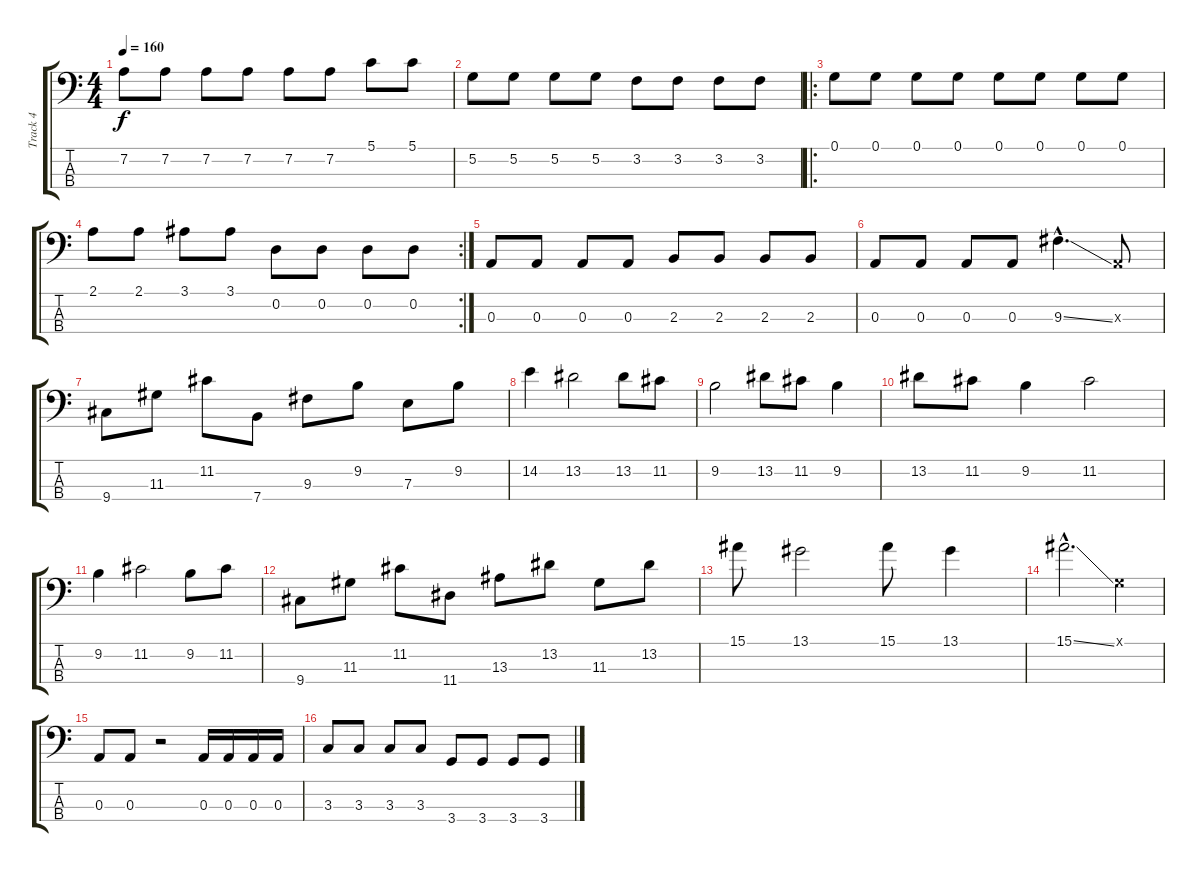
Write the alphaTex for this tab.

\track ("Track 4" "Track 4") {instrument electricbassfinger}
\staff {score tabs}
\tuning (G2 D2 A1 E1) {hide}
\ts (4 4)
\tempo 160
\clef f4
\ks c
7.2.8{dy f} 7.2.8 7.2.8 7.2.8 7.2.8 7.2.8 5.1.8 5.1.8 |
5.2.8 5.2.8 5.2.8 5.2.8 3.2.8 3.2.8 3.2.8 3.2.8 |
\ro
0.1.8 0.1.8 0.1.8 0.1.8 0.1.8 0.1.8 0.1.8 0.1.8 |
\rc 2
2.1.8 2.1.8 3.1.8 3.1.8 0.2.8 0.2.8 0.2.8 0.2.8 |
0.3.8 0.3.8 0.3.8 0.3.8 2.3.8 2.3.8 2.3.8 2.3.8 |
0.3.8 0.3.8 0.3.8 0.3.8 9.3{ss hac}.4{d} 0.3{x}.8 |
9.4.8 11.3.8 11.2.8 7.4.8 9.3.8 9.2.8 7.3.8 9.2.8 |
14.2.4 13.2.2 13.2.8 11.2.8 |
9.2.2 13.2.8 11.2.8 9.2.4 |
13.2.8 11.2.8 9.2.4 11.2.2 |
9.2.4 11.2.2 9.2.8 11.2.8 |
9.4.8 11.3.8 11.2.8 11.4.8 13.3.8 13.2.8 11.3.8 13.2.8 |
15.1.8 13.1.2 15.1.8 13.1.4 |
15.1{ss hac}.2{d} 0.1{x}.4 |
0.3.8 0.3.8 r.2 0.3.16 0.3.16 0.3.16 0.3.16 |
3.3.8 3.3.8 3.3.8 3.3.8 3.4.8 3.4.8 3.4.8 3.4.8
